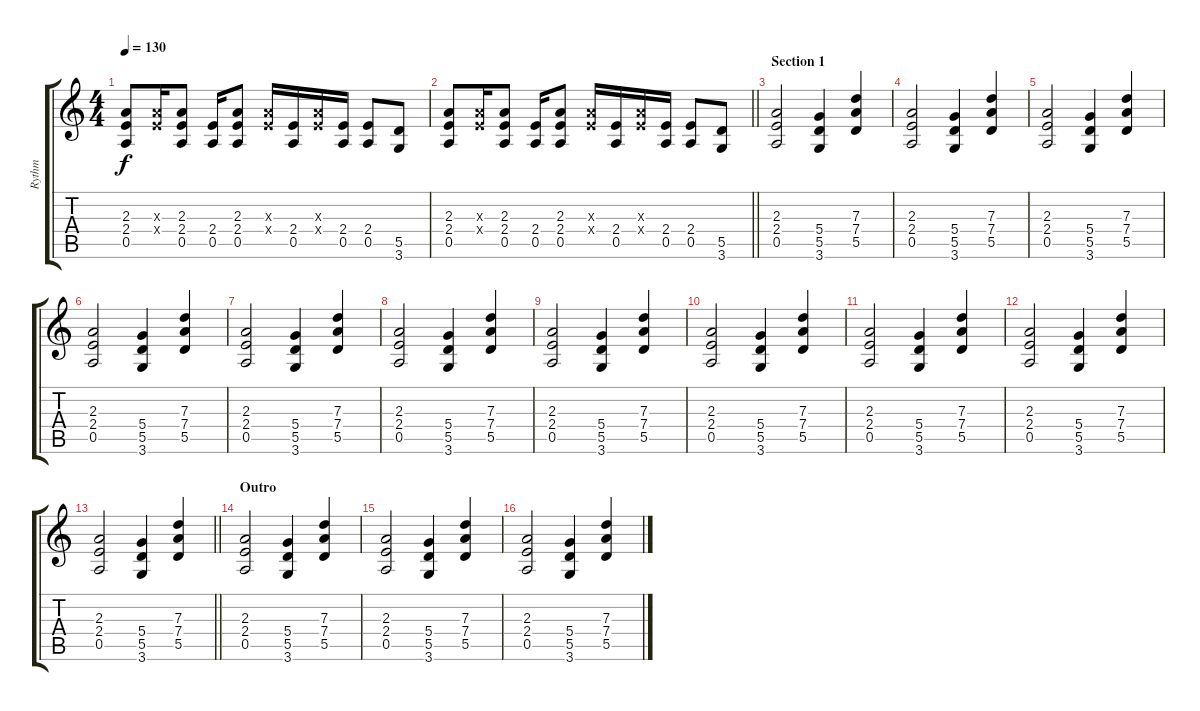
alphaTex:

\track ("Rythm" "Rythm") {instrument overdrivenguitar}
\staff {score tabs}
\tuning (E4 B3 G3 D3 A2 E2) {hide}
\ts (4 4)
\tempo 130
\clef g2
\ks c
(2.3 2.4 0.5).8{dy f} (2.3{x} 2.4{x}).16 (2.3 2.4 0.5).8 (2.4 0.5).16 (2.3 2.4 0.5).8 (2.3{x} 2.4{x}).16 (2.4 0.5).16 (2.3{x} 2.4{x}).16 (2.4 0.5).16 (2.4 0.5).8 (5.5 3.6).8 |
\barLineRight lightlight
(2.3 2.4 0.5).8 (2.3{x} 2.4{x}).16 (2.3 2.4 0.5).8 (2.4 0.5).16 (2.3 2.4 0.5).8 (2.3{x} 2.4{x}).16 (2.4 0.5).16 (2.3{x} 2.4{x}).16 (2.4 0.5).16 (2.4 0.5).8 (5.5 3.6).8 |
\section ("" "Section 1")
(2.3 2.4 0.5).2 (5.4 5.5 3.6).4 (7.3 7.4 5.5).4 |
(2.3 2.4 0.5).2 (5.4 5.5 3.6).4 (7.3 7.4 5.5).4 |
(2.3 2.4 0.5).2 (5.4 5.5 3.6).4 (7.3 7.4 5.5).4 |
(2.3 2.4 0.5).2 (5.4 5.5 3.6).4 (7.3 7.4 5.5).4 |
(2.3 2.4 0.5).2 (5.4 5.5 3.6).4 (7.3 7.4 5.5).4 |
(2.3 2.4 0.5).2 (5.4 5.5 3.6).4 (7.3 7.4 5.5).4 |
(2.3 2.4 0.5).2 (5.4 5.5 3.6).4 (7.3 7.4 5.5).4 |
(2.3 2.4 0.5).2 (5.4 5.5 3.6).4 (7.3 7.4 5.5).4 |
(2.3 2.4 0.5).2 (5.4 5.5 3.6).4 (7.3 7.4 5.5).4 |
(2.3 2.4 0.5).2 (5.4 5.5 3.6).4 (7.3 7.4 5.5).4 |
\barLineRight lightlight
(2.3 2.4 0.5).2 (5.4 5.5 3.6).4 (7.3 7.4 5.5).4 |
\section ("" "Outro")
(2.3 2.4 0.5).2 (5.4 5.5 3.6).4 (7.3 7.4 5.5).4 |
(2.3 2.4 0.5).2 (5.4 5.5 3.6).4 (7.3 7.4 5.5).4 |
(2.3 2.4 0.5).2 (5.4 5.5 3.6).4 (7.3 7.4 5.5).4
